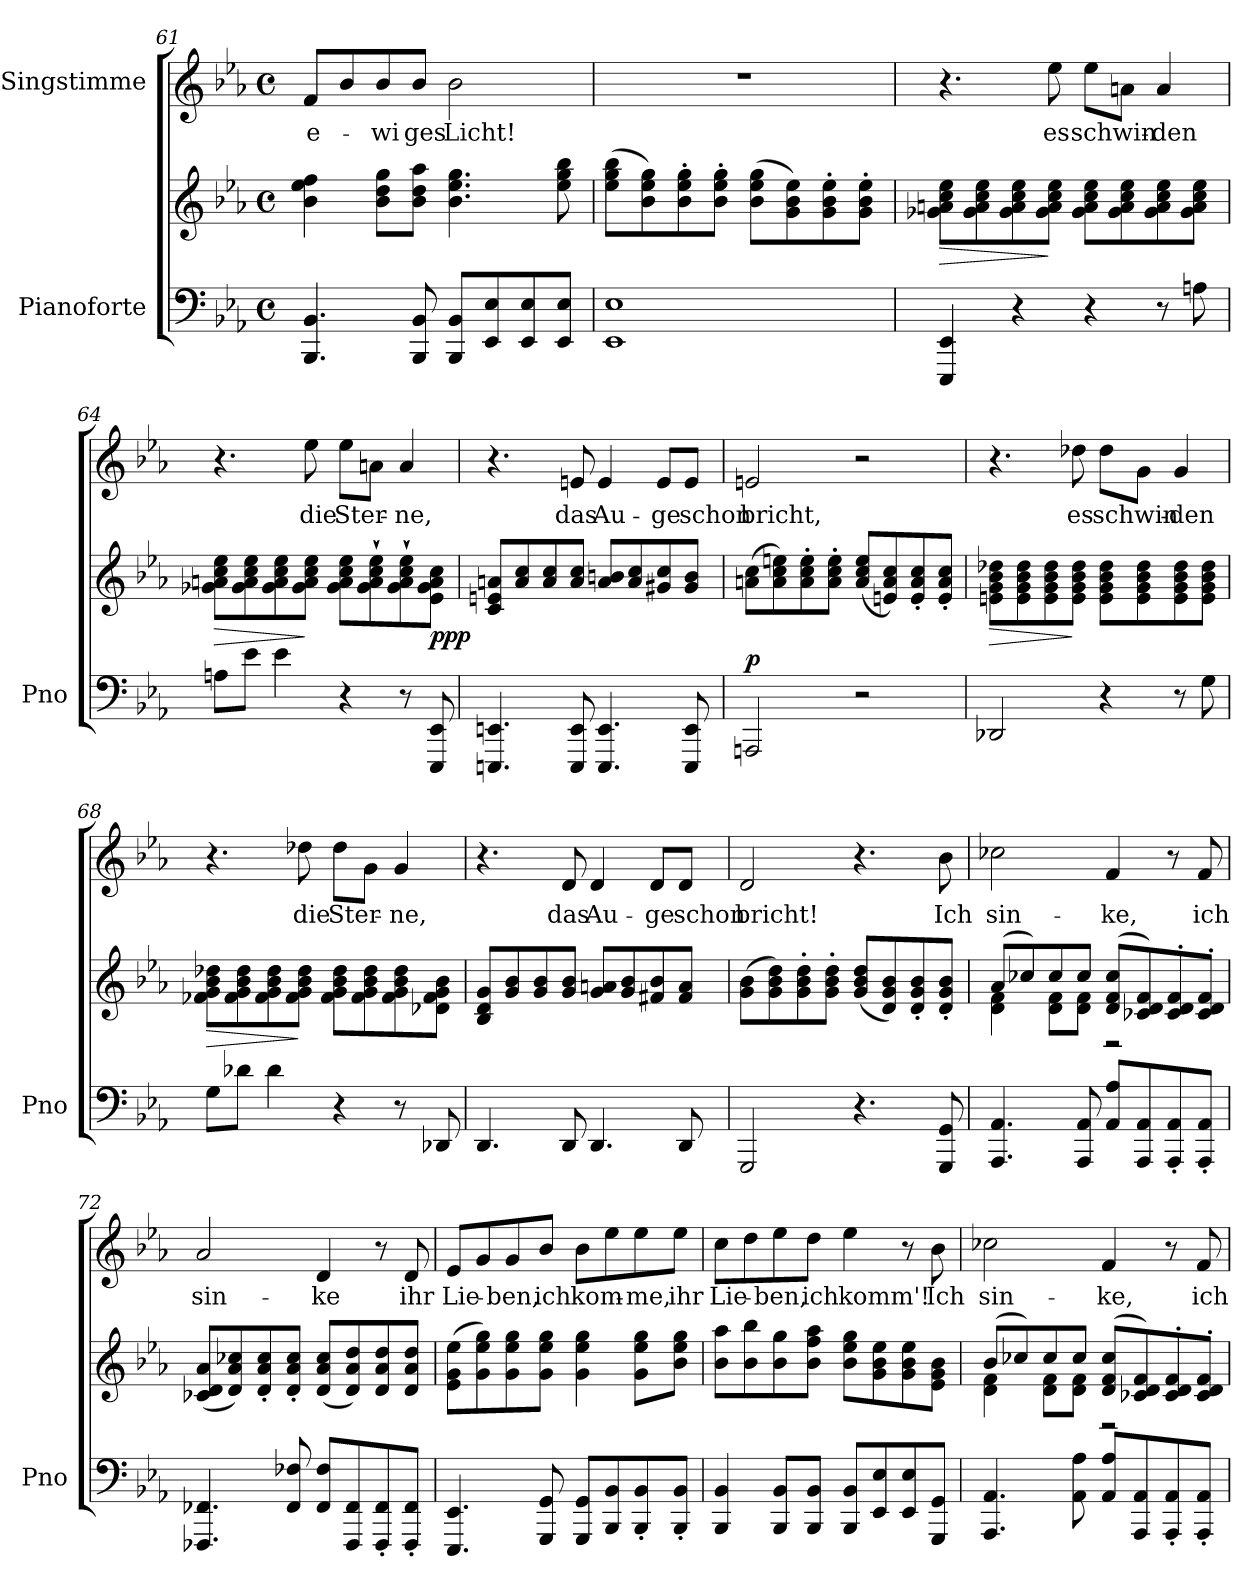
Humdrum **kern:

**kern	**kern	**dynam	**kern	**text
*part2	*part2	*part2	*part1	*part1
*staff3	*staff2	*staff2/3	*staff1	*staff1
*I"Pianoforte	*	*	*I"Singstimme	*
*I'Pno	*	*	*	*
*clefF4	*clefG2	*	*clefG2	*
*k[b-e-a-]	*k[b-e-a-]	*	*k[b-e-a-]	*
*M2/2	*M2/2	*	*M2/2	*
*met(c)	*met(c)	*	*met(c)	*
=61	=61	=61	=61	=61
!	!	!	!	!LO:LY:b
4.BBB-/ 4.BB-/	4b-\ 4ee-\ 4ff\	.	8f/L	e-
.	.	.	8b-/	.
!	!	!	!	!LO:LY:b
.	8b-\ 8dd\ 8gg\L	.	8b-/	-wi
!	!	!	!	!LO:LY:b
8BBB-/ 8BB-/	8b-\ 8dd\ 8aa-\J	.	8b-/J	ges
!	!	!	!	!LO:LY:b
8BBB-/ 8BB-/L	4.b-\ 4.ee-\ 4.gg\	.	2b-\	Licht!
8EE-/ 8E-/	.	.	.	.
8EE-/ 8E-/	.	.	.	.
8EE-/ 8E-/J	8ee-\ 8gg\ 8bb-\	.	.	.
=62	=62	=62	=62	=62
1EE- 1E-	(>8ee-\ 8gg\ 8bb-\L	.	1r	.
.	8b-\ 8ee-\ 8gg\)	.	.	.
.	8b-\' 8ee-\' 8gg\'	.	.	.
.	8b-\' 8ee-\' 8gg\'J	.	.	.
.	(>8b-\ 8ee-\ 8gg\L	.	.	.
.	8g\ 8b-\ 8ee-\)	.	.	.
.	8g\' 8b-\' 8ee-\'	.	.	.
.	8g\' 8b-\' 8ee-\'J	.	.	.
!!LO:LB:g=z
=63	=63	=63	=63	=63
!	!	!LO:HP:b	!	!
4EEE-/ 4EE-/	8g-X\ 8an\ 8cc\ 8ee-\L	>	4.r	.
.	8g-\ 8a\ 8cc\ 8ee-\	.	.	.
4r	8g-\ 8a\ 8cc\ 8ee-\	.	.	.
!	!	!	!	!LO:LY:b
.	8g-\ 8a\ 8cc\ 8ee-\J	]	8ee-\	es
!	!	!	!	!LO:LY:b
4r	8g-\ 8a\ 8cc\ 8ee-\L	.	8ee-\L	schwin-
.	8g-\ 8a\ 8cc\ 8ee-\	.	8an\J	.
!	!	!	!	!LO:LY:b
8r	8g-\ 8a\ 8cc\ 8ee-\	.	4a/	-den
8An\	8g-\ 8a\ 8cc\ 8ee-\J	.	.	.
=64	=64	=64	=64	=64
!	!	!LO:HP:b	!	!
8An\L	8g-X\ 8an\ 8cc\ 8ee-\L	>	4.r	.
8e-\J	8g-\ 8a\ 8cc\ 8ee-\	.	.	.
4e-\	8g-\ 8a\ 8cc\ 8ee-\	.	.	.
!	!	!	!	!LO:LY:b
.	8g-\ 8a\ 8cc\ 8ee-\J	]	8ee-\	die
!	!	!	!	!LO:LY:b
4r	8g-\ 8a\ 8cc\ 8ee-\L	.	8ee-\L	Ster-
.	8g-\` 8a\` 8cc\` 8ee-\`	.	8an\J	.
!	!	!	!	!LO:LY:b
8r	8g-\` 8a\` 8cc\` 8ee-\`	.	4a/	-ne,
!	!	!LO:DY:b	!	!
8EEE-/ 8EE-/	8e-\ 8g-\ 8a\ 8cc\J	ppp	.	.
=65	=65	=65	=65	=65
4.EEEn/ 4.EEn/	8c/ 8en/ 8an/L	.	4.r	.
.	8a/ 8cc/	.	.	.
.	8a/ 8cc/	.	.	.
!	!	!	!	!LO:LY:b
8EEE/ 8EE/	8a/ 8cc/J	.	8en/	das
!	!	!	!	!LO:LY:b
4.EEE/ 4.EE/	8a/ 8bn/L	.	4e/	Au-
.	8a/ 8cc/	.	.	.
!	!	!	!	!LO:LY:b
.	8g#X/ 8cc/	.	8e/L	-ge
!	!	!	!	!LO:LY:b
8EEE/ 8EE/	8g#/ 8b/J	.	8e/J	schon
!!LO:PB:g=z
=66	=66	=66	=66	=66
!	!	!LO:DY:a=2	!	!LO:LY:b
2AAAn/	(>8an\ 8cc\L	p	2en/	bricht,
.	8a\ 8cc\ 8een\)	.	.	.
.	8a\' 8cc\' 8ee\'	.	.	.
.	8a\' 8cc\' 8ee\'J	.	.	.
2r	(<8a/ 8cc/ 8ee/L	.	2r	.
.	8en/ 8a/ 8cc/)	.	.	.
.	8e/' 8a/' 8cc/'	.	.	.
.	8e/' 8a/' 8cc/'J	.	.	.
=67	=67	=67	=67	=67
!	!	!LO:HP:b	!	!
2DD-X/	8en\ 8g\ 8b-\ 8dd-X\L	>	4.r	.
.	8e\ 8g\ 8b-\ 8dd-\	.	.	.
.	8e\ 8g\ 8b-\ 8dd-\	.	.	.
!	!	!	!	!LO:LY:b
.	8e\ 8g\ 8b-\ 8dd-\J	]	8dd-X\	es
!	!	!	!	!LO:LY:b
4r	8e\ 8g\ 8b-\ 8dd-\L	.	8dd-\L	schwin-
.	8e\ 8g\ 8b-\ 8dd-\	.	8g\J	.
!	!	!	!	!LO:LY:b
8r	8e\ 8g\ 8b-\ 8dd-\	.	4g/	-den
8G\	8e\ 8g\ 8b-\ 8dd-\J	.	.	.
=68	=68	=68	=68	=68
!	!	!LO:HP:b	!	!
8G\L	8f-X\ 8g\ 8b-\ 8dd-X\L	>	4.r	.
8d-X\J	8f-\ 8g\ 8b-\ 8dd-\	.	.	.
4d-\	8f-\ 8g\ 8b-\ 8dd-\	.	.	.
!	!	!	!	!LO:LY:b
.	8f-\ 8g\ 8b-\ 8dd-\J	]	8dd-X\	die
!	!	!	!	!LO:LY:b
4r	8f-\ 8g\ 8b-\ 8dd-\L	.	8dd-\L	Ster-
.	8f-\ 8g\ 8b-\ 8dd-\	.	8g\J	.
!	!	!	!	!LO:LY:b
8r	8f-\ 8g\ 8b-\ 8dd-\	.	4g/	-ne,
8DD-X/	8d-X\ 8f-\ 8g\ 8b-\J	.	.	.
=69	=69	=69	=69	=69
4.DD/	8B-/ 8d/ 8g/L	.	4.r	.
.	8g/ 8b-/	.	.	.
.	8g/ 8b-/	.	.	.
!	!	!	!	!LO:LY:b
8DD/	8g/ 8b-/J	.	8d/	das
!	!	!	!	!LO:LY:b
4.DD/	8g/ 8an/L	.	4d/	Au-
.	8g/ 8b-/	.	.	.
!	!	!	!	!LO:LY:b
.	8f#X/ 8b-/	.	8d/L	ge
!	!	!	!	!LO:LY:b
8DD/	8f#/ 8a/J	.	8d/J	schon
!!LO:LB:g=z
=70	=70	=70	=70	=70
!	!	!	!	!LO:LY:b
2GGG/	(>8g\ 8b-\L	.	2d/	bricht!
.	8g\ 8b-\ 8dd\)	.	.	.
.	8g\' 8b-\' 8dd\'	.	.	.
.	8g\' 8b-\' 8dd\'J	.	.	.
4.r	(<8g/ 8b-/ 8dd/L	.	4.r	.
.	8d/ 8g/ 8b-/)	.	.	.
.	8d/' 8g/' 8b-/'	.	.	.
!	!	!	!	!LO:LY:b
8GGG/ 8GG/	8d/' 8g/' 8b-/'J	.	8b-\	Ich
=71	=71	=71	=71	=71
*	*^	*	*	*
!	!	!	!	!	!LO:LY:b
4.AAA-/ 4.AA-/	(>8a-/L	4d\ 4f\	.	2cc-X\	sin-
.	8cc-X/)	.	.	.	.
.	8cc-/	8d\ 8f\L	.	.	.
8AAA-/ 8AA-/	8cc-/J	8d\ 8f\J	.	.	.
!	!	!	!	!	!LO:LY:b
8AA-/ 8A-/L	(>8d/ 8f/ 8cc-/L	2r	.	4f/	-ke,
8AAA-/ 8AA-/	8c-X/ 8d/ 8f/)	.	.	.	.
8AAA-/' 8AA-/'	8c-/' 8d/' 8f/'	.	.	8r	.
!	!	!	!	!	!LO:LY:b
8AAA-/' 8AA-/'J	8c-/' 8d/' 8f/'J	.	.	8f/	ich
*	*v	*v	*	*	*
=72	=72	=72	=72	=72
!	!	!	!	!LO:LY:b
4.FFF-X/ 4.FF-X/	(<8c-X/ 8d/ 8a-/L	.	2a-/	sin-
.	8d/ 8a-/ 8cc-X/)	.	.	.
.	8d/' 8a-/' 8cc-/'	.	.	.
8FF-/ 8F-X/	8d/' 8a-/' 8cc-/'J	.	.	.
!	!	!	!	!LO:LY:b
8FF-/ 8F-/L	(<8d/ 8a-/ 8cc-/L	.	4d/	-ke
8FFF-/ 8FF-/	8d/ 8a-/ 8dd/)	.	.	.
8FFF-/' 8FF-/'	8d/ 8a-/ 8dd/	.	8r	.
!	!	!	!	!LO:LY:b
8FFF-/' 8FF-/'J	8d/ 8a-/ 8dd/J	.	8d/	ihr
=73	=73	=73	=73	=73
!	!	!	!	!LO:LY:b
4.EEE-/ 4.EE-/	(>8e-\ 8g\ 8ee-\L	.	8e-/L	Lie-
.	8g\ 8ee-\ 8gg\)	.	8g/	.
!	!	!	!	!LO:LY:b
.	8g\ 8ee-\ 8gg\	.	8g/	-ben,
!	!	!	!	!LO:LY:b
8GGG/ 8GG/	8g\ 8ee-\ 8gg\J	.	8b-/J	ich
!	!	!	!	!LO:LY:b
8GGG/ 8GG/L	4g\ 4ee-\ 4gg\	.	8b-\L	kom-
8BBB-/ 8BB-/	.	.	8ee-\	.
!	!	!	!	!LO:LY:b
8BBB-/' 8BB-/'	8g\ 8ee-\ 8gg\L	.	8ee-\	-me,
!	!	!	!	!LO:LY:b
8BBB-/' 8BB-/'J	8b-\ 8ee-\ 8gg\J	.	8ee-\J	ihr
!!LO:LB:g=z
=74	=74	=74	=74	=74
!	!	!	!	!LO:LY:b
4BBB-/ 4BB-/	8b-\ 8aa-\L	.	8cc\L	Lie-
.	8b-\ 8bb-\	.	8dd\	.
!	!	!	!	!LO:LY:b
8BBB-/ 8BB-/L	8b-\ 8gg\	.	8ee-\	-ben,
!	!	!	!	!LO:LY:b
8BBB-/ 8BB-/J	8b-\ 8ff\ 8aa-\J	.	8dd\J	ich
!	!	!	!	!LO:LY:b
8BBB-/ 8BB-/L	8b-\ 8ee-\ 8gg\L	.	4ee-\	komm'!
8EE-/ 8E-/	8g\ 8b-\ 8ee-\	.	.	.
8EE-/ 8E-/	8g\ 8b-\ 8ee-\	.	8r	.
!	!	!	!	!LO:LY:b
8GGG/ 8GG/J	8e-\ 8g\ 8b-\J	.	8b-\	Ich
=75	=75	=75	=75	=75
*	*^	*	*	*
!	!	!	!	!	!LO:LY:b
4.AAA-/ 4.AA-/	(>8b-/L	4d\ 4f\	.	2cc-X\	sin-
.	8cc-X/)	.	.	.	.
.	8cc-/	8d\ 8f\L	.	.	.
8AA-\ 8A-\	8cc-/J	8d\ 8f\J	.	.	.
!	!	!	!	!	!LO:LY:b
8AA-/ 8A-/L	(>8d/ 8f/ 8cc-/L	2r	.	4f/	-ke,
8AAA-/ 8AA-/	8c-X/ 8d/ 8f/)	.	.	.	.
8AAA-/' 8AA-/'	8c-/' 8d/' 8f/'	.	.	8r	.
!	!	!	!	!	!LO:LY:b
8AAA-/' 8AA-/'J	8c-/' 8d/' 8f/'J	.	.	8f/	ich
*	*v	*v	*	*	*
=	=	=	=	=
*-	*-	*-	*-	*-
